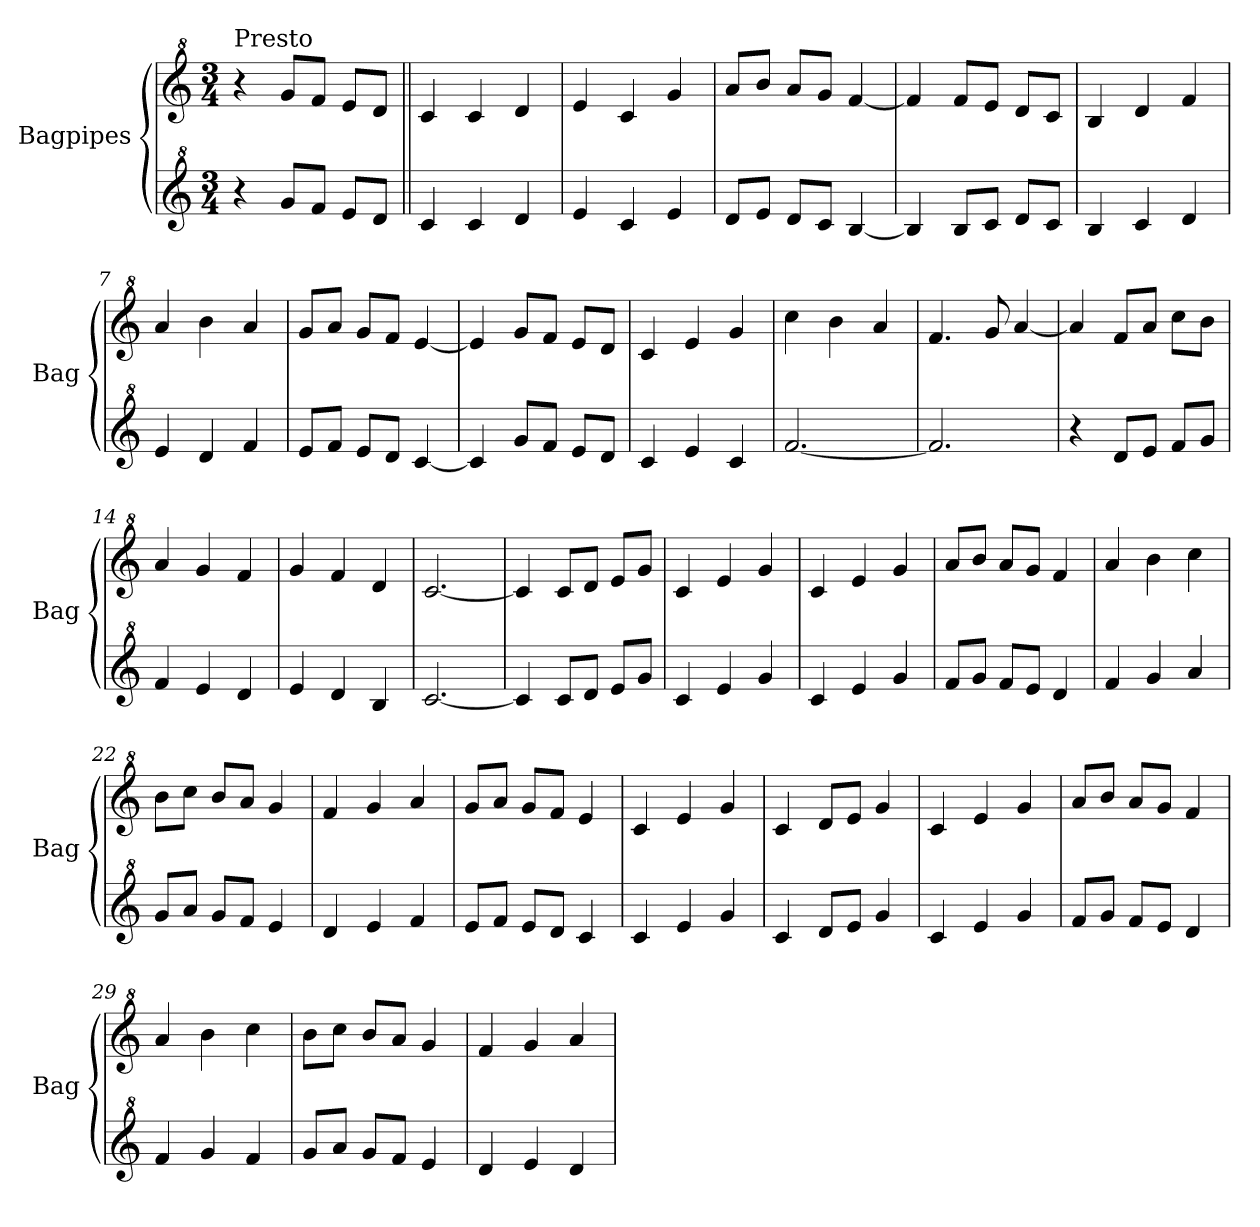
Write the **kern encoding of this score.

**kern	**kern
*part2	*part1
*staff2	*staff1
*I"Bagpipes	*I"Bagpipes
*I'Bag	*I'Bag
*clefG^2	*clefG^2
*k[]	*k[]
*C:	*C:
*M3/4	*M3/4
=1	=1
!	!LO:TX:a:t=Presto
4r	4r
8gg/L	8gg/L
8ff/J	8ff/J
8ee/L	8ee/L
8dd/J	8dd/J
=2||	=2||
4cc/	4cc/
4cc/	4cc/
4dd/	4dd/
=3	=3
4ee/	4ee/
4cc/	4cc/
4ee/	4gg/
=4	=4
8dd/L	8aa/L
8ee/J	8bb/J
8dd/L	8aa/L
8cc/J	8gg/J
[4b/	[4ff/
=5	=5
4b/]	4ff/]
8b/L	8ff/L
8cc/J	8ee/J
8dd/L	8dd/L
8cc/J	8cc/J
=6	=6
4b/	4b/
4cc/	4dd/
4dd/	4ff/
=7	=7
4ee/	4aa/
4dd/	4bb\
4ff/	4aa/
=8	=8
8ee/L	8gg/L
8ff/J	8aa/J
8ee/L	8gg/L
8dd/J	8ff/J
[4cc/	[4ee/
=9	=9
4cc/]	4ee/]
8gg/L	8gg/L
8ff/J	8ff/J
8ee/L	8ee/L
8dd/J	8dd/J
=10	=10
4cc/	4cc/
4ee/	4ee/
4cc/	4gg/
!!LO:LB:g=z
=11	=11
[2.ff/	4ccc\
.	4bb\
.	4aa/
=12	=12
2.ff/]	4.ff/
.	8gg/
.	[4aa/
=13	=13
4r	4aa/]
8dd/L	8ff/L
8ee/J	8aa/J
8ff/L	8ccc\L
8gg/J	8bb\J
=14	=14
4ff/	4aa/
4ee/	4gg/
4dd/	4ff/
=15	=15
4ee/	4gg/
4dd/	4ff/
4b/	4dd/
=16	=16
[2.cc/	[2.cc/
=17	=17
4cc/]	4cc/]
8cc/L	8cc/L
8dd/J	8dd/J
8ee/L	8ee/L
8gg/J	8gg/J
=18	=18
4cc/	4cc/
4ee/	4ee/
4gg/	4gg/
=19	=19
4cc/	4cc/
4ee/	4ee/
4gg/	4gg/
=20	=20
8ff/L	8aa/L
8gg/J	8bb/J
8ff/L	8aa/L
8ee/J	8gg/J
4dd/	4ff/
=21	=21
4ff/	4aa/
4gg/	4bb\
4aa/	4ccc\
!!LO:LB:g=z
=22	=22
8gg/L	8bb\L
8aa/J	8ccc\J
8gg/L	8bb/L
8ff/J	8aa/J
4ee/	4gg/
=23	=23
4dd/	4ff/
4ee/	4gg/
4ff/	4aa/
=24	=24
8ee/L	8gg/L
8ff/J	8aa/J
8ee/L	8gg/L
8dd/J	8ff/J
4cc/	4ee/
=25	=25
4cc/	4cc/
4ee/	4ee/
4gg/	4gg/
=26	=26
4cc/	4cc/
8dd/L	8dd/L
8ee/J	8ee/J
4gg/	4gg/
=27	=27
4cc/	4cc/
4ee/	4ee/
4gg/	4gg/
=28	=28
8ff/L	8aa/L
8gg/J	8bb/J
8ff/L	8aa/L
8ee/J	8gg/J
4dd/	4ff/
=29	=29
4ff/	4aa/
4gg/	4bb\
4ff/	4ccc\
=30	=30
8gg/L	8bb\L
8aa/J	8ccc\J
8gg/L	8bb/L
8ff/J	8aa/J
4ee/	4gg/
=31	=31
4dd/	4ff/
4ee/	4gg/
4dd/	4aa/
=	=
*-	*-
